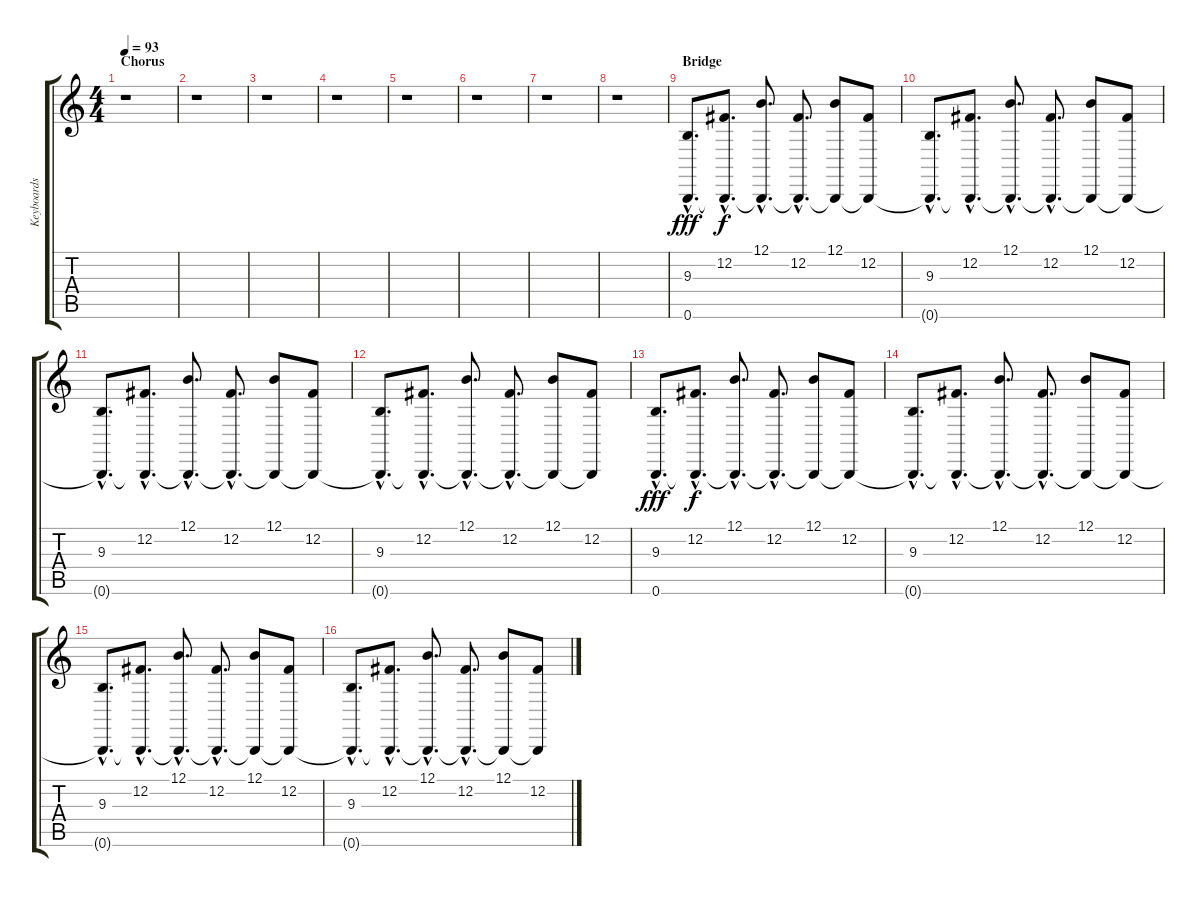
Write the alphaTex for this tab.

\track ("Keyboards" "Keyboards") {instrument electricgrandpiano}
\staff {score tabs}
\tuning (B3 Gb3 D3 A2 E2 B1) {hide}
\ts (4 4)
\section ("" "Chorus")
\tempo 93
\clef g2
\ks c
r.1{dy f} |
r.1 |
r.1 |
r.1 |
r.1 |
r.1 |
r.1 |
r.1 |
\section ("" "Bridge")
(9.3{hac} 0.6{hac}).8{d dy fff} (12.2{hac} 0.6{hac t}).8{d dy f} (12.1{hac} 0.6{hac t}).8{d} (12.2{hac} 0.6{hac t}).8{d} (12.1 0.6{t}).8 (12.2 0.6{t}).8 |
(9.3{hac} 0.6{hac t}).8{d} (12.2{hac} 0.6{hac t}).8{d} (12.1{hac} 0.6{hac t}).8{d} (12.2{hac} 0.6{hac t}).8{d} (12.1 0.6{t}).8 (12.2 0.6{t}).8 |
(9.3{hac} 0.6{hac t}).8{d} (12.2{hac} 0.6{hac t}).8{d} (12.1{hac} 0.6{hac t}).8{d} (12.2{hac} 0.6{hac t}).8{d} (12.1 0.6{t}).8 (12.2 0.6{t}).8 |
(9.3{hac} 0.6{hac t}).8{d} (12.2{hac} 0.6{hac t}).8{d} (12.1{hac} 0.6{hac t}).8{d} (12.2{hac} 0.6{hac t}).8{d} (12.1 0.6{t}).8 (12.2 0.6{t}).8 |
(9.3{hac} 0.6{hac}).8{d dy fff} (12.2{hac} 0.6{hac t}).8{d dy f} (12.1{hac} 0.6{hac t}).8{d} (12.2{hac} 0.6{hac t}).8{d} (12.1 0.6{t}).8 (12.2 0.6{t}).8 |
(9.3{hac} 0.6{hac t}).8{d} (12.2{hac} 0.6{hac t}).8{d} (12.1{hac} 0.6{hac t}).8{d} (12.2{hac} 0.6{hac t}).8{d} (12.1 0.6{t}).8 (12.2 0.6{t}).8 |
(9.3{hac} 0.6{hac t}).8{d} (12.2{hac} 0.6{hac t}).8{d} (12.1{hac} 0.6{hac t}).8{d} (12.2{hac} 0.6{hac t}).8{d} (12.1 0.6{t}).8 (12.2 0.6{t}).8 |
(9.3{hac} 0.6{hac t}).8{d} (12.2{hac} 0.6{hac t}).8{d} (12.1{hac} 0.6{hac t}).8{d} (12.2{hac} 0.6{hac t}).8{d} (12.1 0.6{t}).8 (12.2 0.6{t}).8
